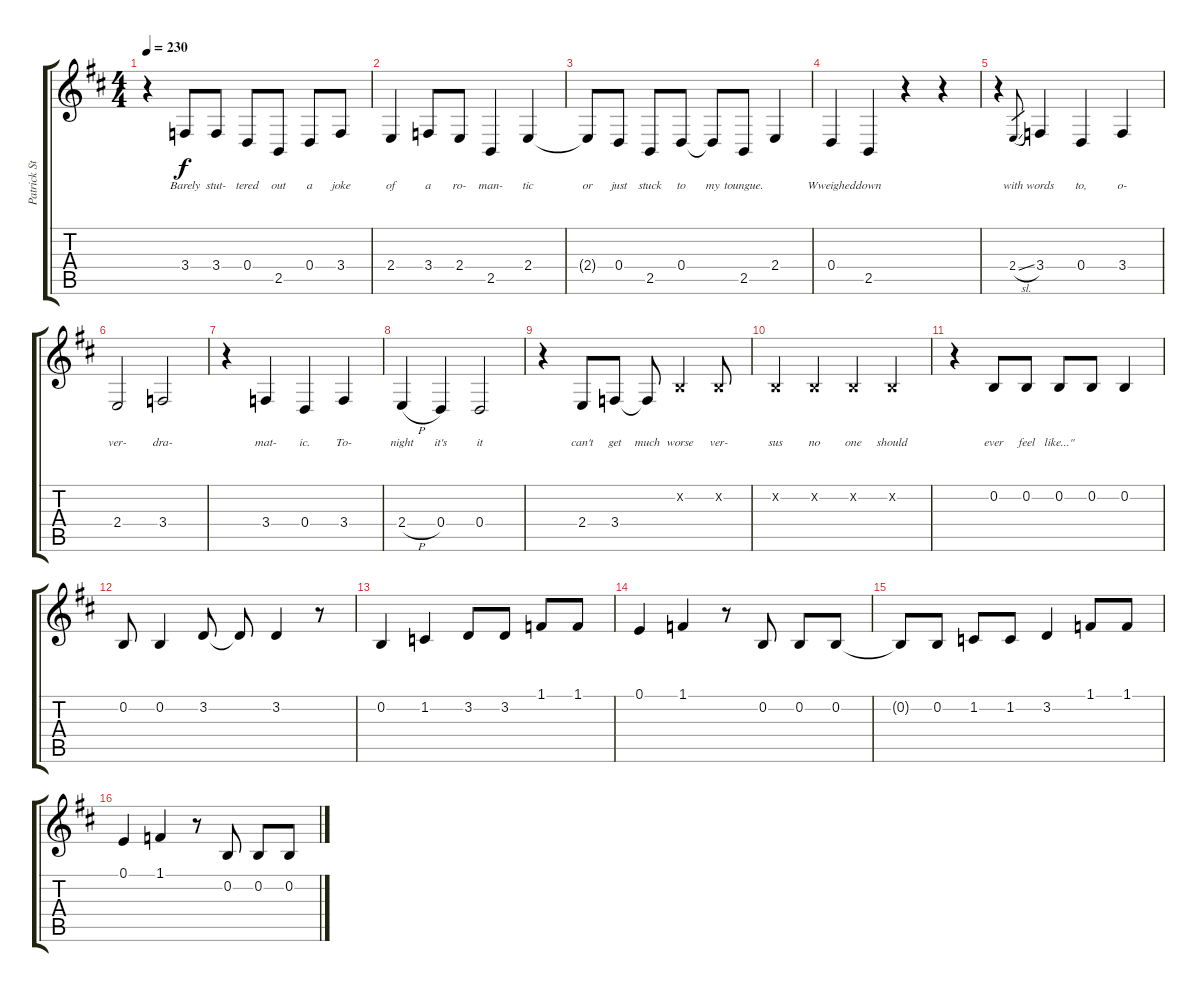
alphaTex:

\track ("Patrick Stump(Lead Vocals) " "Patrick St") {instrument clarinet}
\staff {score tabs}
\tuning (E4 B3 G3 D3 A2 E2) {hide}
\ts (4 4)
\tempo 230
\clef g2
\ks d
r.4{dy f} 3.4.8{lyrics (0 "Barely") lyrics (1 "") lyrics (2 "") lyrics (3 "") lyrics (4 "")} 3.4.8{lyrics (0 "stut-") lyrics (1 "") lyrics (2 "") lyrics (3 "") lyrics (4 "")} 0.4.8{lyrics (0 "tered") lyrics (1 "") lyrics (2 "") lyrics (3 "") lyrics (4 "")} 2.5.8{lyrics (0 "out") lyrics (1 "") lyrics (2 "") lyrics (3 "") lyrics (4 "")} 0.4.8{lyrics (0 "a") lyrics (1 "") lyrics (2 "") lyrics (3 "") lyrics (4 "")} 3.4.8{lyrics (0 "joke") lyrics (1 "") lyrics (2 "") lyrics (3 "") lyrics (4 "")} |
2.4.4{lyrics (0 "of") lyrics (1 "") lyrics (2 "") lyrics (3 "") lyrics (4 "")} 3.4.8{lyrics (0 "a") lyrics (1 "") lyrics (2 "") lyrics (3 "") lyrics (4 "")} 2.4.8{lyrics (0 "ro-") lyrics (1 "") lyrics (2 "") lyrics (3 "") lyrics (4 "")} 2.5.4{lyrics (0 "man-") lyrics (1 "") lyrics (2 "") lyrics (3 "") lyrics (4 "")} 2.4.4{lyrics (0 "tic") lyrics (1 "") lyrics (2 "") lyrics (3 "") lyrics (4 "")} |
2.4{t}.8{lyrics (0 "or") lyrics (1 "") lyrics (2 "") lyrics (3 "") lyrics (4 "")} 0.4.8{lyrics (0 "just") lyrics (1 "") lyrics (2 "") lyrics (3 "") lyrics (4 "")} 2.5.8{lyrics (0 "stuck") lyrics (1 "") lyrics (2 "") lyrics (3 "") lyrics (4 "")} 0.4.8{lyrics (0 "to") lyrics (1 "") lyrics (2 "") lyrics (3 "") lyrics (4 "")} 0.4{t}.8{lyrics (0 "my") lyrics (1 "") lyrics (2 "") lyrics (3 "") lyrics (4 "")} 2.5.8{lyrics (0 "toungue.") lyrics (1 "") lyrics (2 "") lyrics (3 "") lyrics (4 "")} 2.4.4{lyrics (0 "") lyrics (1 "") lyrics (2 "") lyrics (3 "") lyrics (4 "")} |
0.4.4{lyrics (0 "Wweighed") lyrics (1 "") lyrics (2 "") lyrics (3 "") lyrics (4 "")} 2.5.4{lyrics (0 "down") lyrics (1 "") lyrics (2 "") lyrics (3 "") lyrics (4 "")} r.4 r.4 |
r.4 2.4{sl}.8{lyrics (0 "with") lyrics (1 "") lyrics (2 "") lyrics (3 "") lyrics (4 "") gr} 3.4.4{lyrics (0 "words") lyrics (1 "") lyrics (2 "") lyrics (3 "") lyrics (4 "")} 0.4.4{lyrics (0 "to,") lyrics (1 "") lyrics (2 "") lyrics (3 "") lyrics (4 "")} 3.4.4{lyrics (0 "o-") lyrics (1 "") lyrics (2 "") lyrics (3 "") lyrics (4 "")} |
2.4.2{lyrics (0 "ver-") lyrics (1 "") lyrics (2 "") lyrics (3 "") lyrics (4 "")} 3.4.2{lyrics (0 "dra-") lyrics (1 "") lyrics (2 "") lyrics (3 "") lyrics (4 "")} |
r.4 3.4.4{lyrics (0 "mat-") lyrics (1 "") lyrics (2 "") lyrics (3 "") lyrics (4 "")} 0.4.4{lyrics (0 "ic.") lyrics (1 "") lyrics (2 "") lyrics (3 "") lyrics (4 "")} 3.4.4{lyrics (0 "To-") lyrics (1 "") lyrics (2 "") lyrics (3 "") lyrics (4 "")} |
2.4{h}.4{lyrics (0 "night") lyrics (1 "") lyrics (2 "") lyrics (3 "") lyrics (4 "")} 0.4.4{lyrics (0 "it's") lyrics (1 "") lyrics (2 "") lyrics (3 "") lyrics (4 "")} 0.4.2{lyrics (0 "it") lyrics (1 "") lyrics (2 "") lyrics (3 "") lyrics (4 "")} |
r.4 2.4.8{lyrics (0 "can't") lyrics (1 "") lyrics (2 "") lyrics (3 "") lyrics (4 "")} 3.4.8{lyrics (0 "get") lyrics (1 "") lyrics (2 "") lyrics (3 "") lyrics (4 "")} 3.4{t}.8{lyrics (0 "much") lyrics (1 "") lyrics (2 "") lyrics (3 "") lyrics (4 "")} 0.2{x}.4{lyrics (0 "worse") lyrics (1 "") lyrics (2 "") lyrics (3 "") lyrics (4 "")} 0.2{x}.8{lyrics (0 "ver-") lyrics (1 "") lyrics (2 "") lyrics (3 "") lyrics (4 "")} |
0.2{x}.4{lyrics (0 "sus") lyrics (1 "") lyrics (2 "") lyrics (3 "") lyrics (4 "")} 0.2{x}.4{lyrics (0 "no") lyrics (1 "") lyrics (2 "") lyrics (3 "") lyrics (4 "")} 0.2{x}.4{lyrics (0 "one") lyrics (1 "") lyrics (2 "") lyrics (3 "") lyrics (4 "")} 0.2{x}.4{lyrics (0 "should") lyrics (1 "") lyrics (2 "") lyrics (3 "") lyrics (4 "")} |
r.4 0.2.8{lyrics (0 "ever") lyrics (1 "") lyrics (2 "") lyrics (3 "") lyrics (4 "")} 0.2.8{lyrics (0 "feel") lyrics (1 "") lyrics (2 "") lyrics (3 "") lyrics (4 "")} 0.2.8{lyrics (0 "like...\"") lyrics (1 "") lyrics (2 "") lyrics (3 "") lyrics (4 "")} 0.2.8{lyrics (0 "") lyrics (1 "") lyrics (2 "") lyrics (3 "") lyrics (4 "")} 0.2.4{lyrics (0 "") lyrics (1 "") lyrics (2 "") lyrics (3 "") lyrics (4 "")} |
0.2.8{lyrics (0 "") lyrics (1 "") lyrics (2 "") lyrics (3 "") lyrics (4 "")} 0.2.4{lyrics (0 "") lyrics (1 "") lyrics (2 "") lyrics (3 "") lyrics (4 "")} 3.2.8{lyrics (0 "") lyrics (1 "") lyrics (2 "") lyrics (3 "") lyrics (4 "")} 3.2{t}.8{lyrics (0 "") lyrics (1 "") lyrics (2 "") lyrics (3 "") lyrics (4 "")} 3.2.4{lyrics (0 "") lyrics (1 "") lyrics (2 "") lyrics (3 "") lyrics (4 "")} r.8 |
0.2.4{lyrics (0 "") lyrics (1 "") lyrics (2 "") lyrics (3 "") lyrics (4 "")} 1.2.4{lyrics (0 "") lyrics (1 "") lyrics (2 "") lyrics (3 "") lyrics (4 "")} 3.2.8 3.2.8 1.1.8 1.1.8 |
0.1.4 1.1.4 r.8 0.2.8 0.2.8 0.2.8 |
0.2{t}.8 0.2.8 1.2.8 1.2.8 3.2.4 1.1.8 1.1.8 |
0.1.4 1.1.4 r.8 0.2.8 0.2.8 0.2.8
